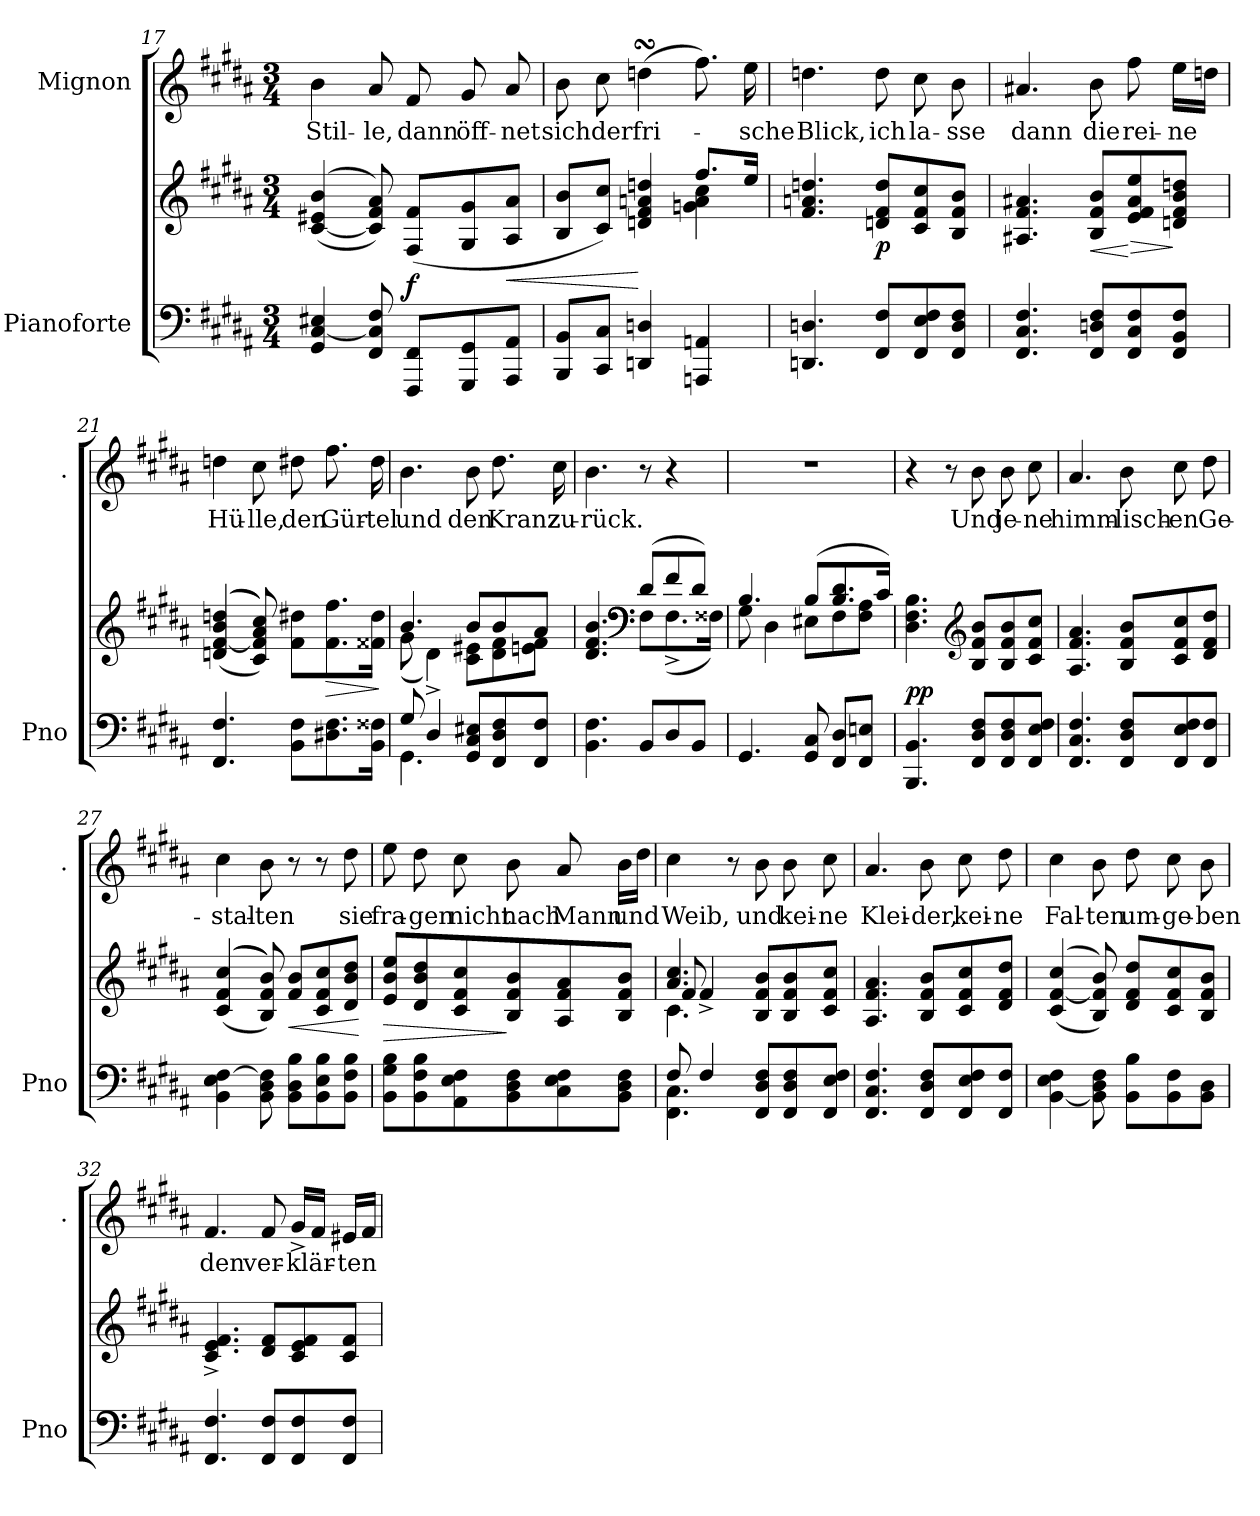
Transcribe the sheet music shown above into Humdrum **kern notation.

**kern	**kern	**dynam	**kern	**text
*part2	*part2	*part2	*part1	*part1
*staff3	*staff2	*staff2/3	*staff1	*staff1
*I"Pianoforte	*	*	*I"Mignon	*
*I'Pno	*	*	*I'.	*
*clefF4	*clefG2	*	*clefG2	*
*k[f#c#g#d#a#]	*k[f#c#g#d#a#]	*	*k[f#c#g#d#a#]	*
*M3/4	*M3/4	*	*M3/4	*
=17	=17	=17	=17	=17
!	!	!	!	!LO:LY:b
4GG#/ [4C#/ 4E#X/	(([4c#/ 4e#X/ 4b/	.	4b\	Stil-
!	!	!	!	!LO:LY:b
8FF#/ 8C#/] 8F#/	8c#/] 8f#/ 8a#/))	.	8a#/	-le,
!	!	!LO:DY:a=2	!	!LO:LY:b
8FFF#/ 8FF#/L	(8F#/ 8f#/L	f	8f#/	dann
!	!	!	!	!LO:LY:b
8GGG#/ 8GG#/	8G#/ 8g#/	.	8g#/	öff-
!	!	!LO:HP:b	!	!LO:LY:b
8AAA#/ 8AA#/J	8A#/ 8a#/J	<	8a#/	-net
=18	=18	=18	=18	=18
*	*^	*	*	*
!	!	!	!	!	!LO:LY:b
8BBB/ 8BB/L	8B/ 8b/L	2ryy	.	8b\	sich
!	!	!	!	!	!LO:LY:b
8CC#/ 8C#/J	8c#/ 8cc#/J)	.	.	8cc#\	der
!	!	!	!	!	!LO:LY:b
4DDn/ 4Dn/	4dn/ 4f#/ 4an/ 4ddn/	.	[	(4ddnsSSs\	fri-
4AAAn/ 4AAn/	8.ff#/L	4gn\ 4a\ 4cc#\	.	8.ff#\)	.
!	!	!	!	!	!LO:LY:b
.	16ee/Jk	.	.	16ee\	-sche
*	*v	*v	*	*	*
=19	=19	=19	=19	=19
!	!	!	!	!LO:LY:b
4.DDn/ 4.Dn/	4.f#/ 4.an/ 4.ddn/	.	4.ddn\	Blick,
!	!	!LO:DY:b	!	!LO:LY:b
8FF#/ 8F#/L	8dn/ 8f#/ 8dd/L	p	8dd\	ich
!	!	!	!	!LO:LY:b
8FF#/ 8E/ 8F#/	8c#/ 8f#/ 8cc#/	.	8cc#\	la-
!	!	!	!	!LO:LY:b
8FF#/ 8D/ 8F#/J	8B/ 8f#/ 8b/J	.	8b\	-sse
=20	=20	=20	=20	=20
!	!	!	!	!LO:LY:b
4.FF#/ 4.C#/ 4.F#/	4.A#X/ 4.f#/ 4.a#X/	.	4.a#X/	dann
!	!	!LO:HP:b	!	!LO:LY:b
8FF#/ 8Dn/ 8F#/L	8B/ 8f#/ 8b/L	<	8b\	die
!	!	!LO:HP:n=1:b	!	!LO:LY:b
8FF#/ 8C#/ 8F#/	8e/ 8f#/ 8a#/ 8ee/	[ >	8ff#\	rei-
!	!	!	!	!LO:LY:b
8FF#/ 8BB/ 8F#/J	8dn/ 8f#/ 8b/ 8ddn/J	]	16ee\LL	-ne
.	.	.	16ddn\JJ	.
!!LO:PB:g=z
=21	=21	=21	=21	=21
!	!	!	!	!LO:LY:b
4.FF#/ 4.F#/	(>(>(4dn/ [4f#/ 4b/ 4ddn/	.	4ddn\	Hü-
!	!	!	!	!LO:LY:b
.	8c#/ 8f#/] 8a#/ 8cc#/)))	.	8cc#\	-lle,
!	!	!	!	!LO:LY:b
8BB\ 8F#\L	8f#\ 8dd#X\L	.	8dd#X\	den
!	!	!LO:HP:b	!	!LO:LY:b
8.D#X\ 8.F#\	8.f#\ 8.ff#\	>	8.ff#\	Gür-
!	!	!	!	!LO:LY:b
16BB\ 16F##X\Jk	16f##X\ 16dd#\Jk	.	16dd#\	-tel
.	.	]	.	.
=22	=22	=22	=22	=22
*^	*^	*	*	*
!	!	!	!	!	!	!LO:LY:b
8G#/	4.GG#\	4.b/	(8g#\	.	4.b\	und
4D#/	.	.	4d#^\)	.	.	.
!	!	!	!	!	!	!LO:LY:b
8GG#/ 8C#/ 8E#X/L	4.ryy	8b/L	8c#\ 8e#X\L	.	8b\	den
!	!	!	!	!	!	!LO:LY:b
8FF#/ 8D#/ 8F#/	.	8b/	8d#\ 8f#\	.	8.dd#\	Kranz
8FF#/ 8F#/J	.	8a#/J	8en\ 8f#\J	.	.	.
!	!	!	!	!	!	!LO:LY:b
.	.	.	.	.	16cc#\	zu-
*v	*v	*	*	*	*	*
=23	=23	=23	=23	=23	=23
!	!	!	!	!	!LO:LY:b
4.BB\ 4.F#\	4.d#/ 4.f#/ 4.b/	4.ryy	.	4.b\	-rück.
*	*clefF4	*	*	*	*
8BB/L	(8d#/L	8F#\L	.	8r	.
8D#/	8f#/	(8.F#^\	.	4r	.
8BB/J	8d#/J)	.	.	.	.
.	.	16F##X\Jk)	.	.	.
=24	=24	=24	=24	=24	=24
4.GG#/	4.B/	8G#\	.	2.r	.
.	.	4D#\	.	.	.
8GG#/ 8C#/	(8B/L	8E#X\L	.	.	.
8FF#/ 8D#/L	8.B/ 8.d#/	8F#\	.	.	.
8FF#/ 8En/J	.	8F#\ 8A#\J	.	.	.
.	16c#/Jk)	.	.	.	.
*	*v	*v	*	*	*
=25	=25	=25	=25	=25
!	!	!LO:DY:a=2	!	!
4.BBB/ 4.BB/	4.D#\ 4.F#\ 4.B\	pp	4r	.
.	.	.	8r	.
*	*clefG2	*	*	*
!	!	!	!	!LO:LY:b
8FF#/ 8D#/ 8F#/L	8B/ 8f#/ 8b/L	.	8b\	Und
!	!	!	!	!LO:LY:b
8FF#/ 8D#/ 8F#/	8B/ 8f#/ 8b/	.	8b\	je-
!	!	!	!	!LO:LY:b
8FF#/ 8E/ 8F#/J	8c#/ 8f#/ 8cc#/J	.	8cc#\	-ne
=26	=26	=26	=26	=26
!	!	!	!	!LO:LY:b
4.FF#/ 4.C#/ 4.F#/	4.A#/ 4.f#/ 4.a#/	.	4.a#/	himm-
!	!	!	!	!LO:LY:b
8FF#/ 8D#/ 8F#/L	8B/ 8f#/ 8b/L	.	8b\	-lisch-
!	!	!	!	!LO:LY:b
8FF#/ 8E/ 8F#/	8c#/ 8f#/ 8cc#/	.	8cc#\	-en
!	!	!	!	!LO:LY:b
8FF#/ 8F#/J	8d#/ 8f#/ 8dd#/J	.	8dd#\	Ge-
!!LO:LB:g=z
=27	=27	=27	=27	=27
!	!	!	!	!LO:LY:b
4BB\ 4E\ [4F#\	(>((4c#/ 4f#/ 4cc#/	.	4cc#\	-stal-
!	!	!	!	!LO:LY:b
8BB\ 8D#\ 8F#\]	8B/ 8f#/ 8b/)))	.	8b\	-ten
!	!	!LO:HP:b	!	!
8BB\ 8D#\ 8B\L	8f#/ 8b/L	<	8r	.
8BB\ 8E\ 8B\	8c#/ 8f#/ 8cc#/	.	8r	.
!	!	!	!	!LO:LY:b
8BB\ 8F#\ 8B\J	8d#/ 8b/ 8dd#/J	.	8dd#\	sie
.	.	[	.	.
=28	=28	=28	=28	=28
!	!	!LO:HP:b	!	!LO:LY:b
8BB\ 8G#\ 8B\L	8e/ 8b/ 8ee/L	>	8ee\	fra-
!	!	!	!	!LO:LY:b
8BB\ 8F#\ 8B\	8d#/ 8b/ 8dd#/	.	8dd#\	-gen
!	!	!	!	!LO:LY:b
8AA#\ 8E\ 8F#\	8c#/ 8f#/ 8cc#/	.	8cc#\	nicht
!	!	!	!	!LO:LY:b
8BB\ 8D#\ 8F#\	8B/ 8f#/ 8b/	]	8b\	nach
!	!	!	!	!LO:LY:b
8C#\ 8E\ 8F#\	8A#/ 8f#/ 8a#/	.	8a#/	Mann
!	!	!	!	!LO:LY:b
8BB\ 8D#\ 8F#\J	8B/ 8f#/ 8b/J	.	16b\LL	und
.	.	.	16dd#\JJ	.
=29	=29	=29	=29	=29
*^	*^	*	*	*
*	*	*	*^	*	*	*
!	!	!	!	!	!	!	!LO:LY:b
8F#/	4.FF#\ 4.C#\	4.a#/ 4.cc#/	8f#/	4.c#\	.	4cc#\	Weib,
4F#/	.	.	4f#^/	.	.	.	.
.	.	.	.	.	.	8r	.
!	!	!	!	!	!	!	!LO:LY:b
8FF#/ 8D#/ 8F#/L	4.ryy	8B/ 8f#/ 8b/L	4.ryy	4.ryy	.	8b\	und
!	!	!	!	!	!	!	!LO:LY:b
8FF#/ 8D#/ 8F#/	.	8B/ 8f#/ 8b/	.	.	.	8b\	kei-
!	!	!	!	!	!	!	!LO:LY:b
8FF#/ 8E/ 8F#/J	.	8c#/ 8f#/ 8cc#/J	.	.	.	8cc#\	-ne
*v	*v	*	*	*	*	*	*
*	*v	*v	*v	*	*	*
=30	=30	=30	=30	=30
!	!	!	!	!LO:LY:b
4.FF#/ 4.C#/ 4.F#/	4.A#/ 4.f#/ 4.a#/	.	4.a#/	Klei-
!	!	!	!	!LO:LY:b
8FF#/ 8D#/ 8F#/L	8B/ 8f#/ 8b/L	.	8b\	-der,
!	!	!	!	!LO:LY:b
8FF#/ 8E/ 8F#/	8c#/ 8f#/ 8cc#/	.	8cc#\	kei-
!	!	!	!	!LO:LY:b
8FF#/ 8F#/J	8d#/ 8f#/ 8dd#/J	.	8dd#\	-ne
=31	=31	=31	=31	=31
!	!	!	!	!LO:LY:b
[4BB\ 4E\ 4F#\	(>(4c#/ [4f#/ 4cc#/	.	4cc#\	Fal-
!	!	!	!	!LO:LY:b
8BB\] 8D#\ 8F#\	8B/ 8f#/] 8b/))	.	8b\	-ten
!	!	!	!	!LO:LY:b
8BB\ 8B\L	8d#/ 8f#/ 8dd#/L	.	8dd#\	um-
!	!	!	!	!LO:LY:b
8BB\ 8F#\	8c#/ 8f#/ 8cc#/	.	8cc#\	-ge-
!	!	!	!	!LO:LY:b
8BB\ 8D#\J	8B/ 8f#/ 8b/J	.	8b\	-ben
!!LO:LB:g=z
=32	=32	=32	=32	=32
!	!	!	!	!LO:LY:b
4.FF#/ 4.F#/	4.c#/^ 4.e/^ 4.f#/^	.	4.f#/	den
!	!	!	!	!LO:LY:b
8FF#/ 8F#/L	8d#/ 8f#/L	.	8f#/	ver-
!	!	!	!	!LO:LY:b
8FF#/ 8F#/	8c#/ 8e/ 8f#/	.	16g#^/LL	-klär-
.	.	.	16f#/JJ	.
!	!	!	!	!LO:LY:b
8FF#/ 8F#/J	8c#/ 8f#/J	.	16e#X/LL	-ten
.	.	.	16f#/JJ	.
=	=	=	=	=
*-	*-	*-	*-	*-
